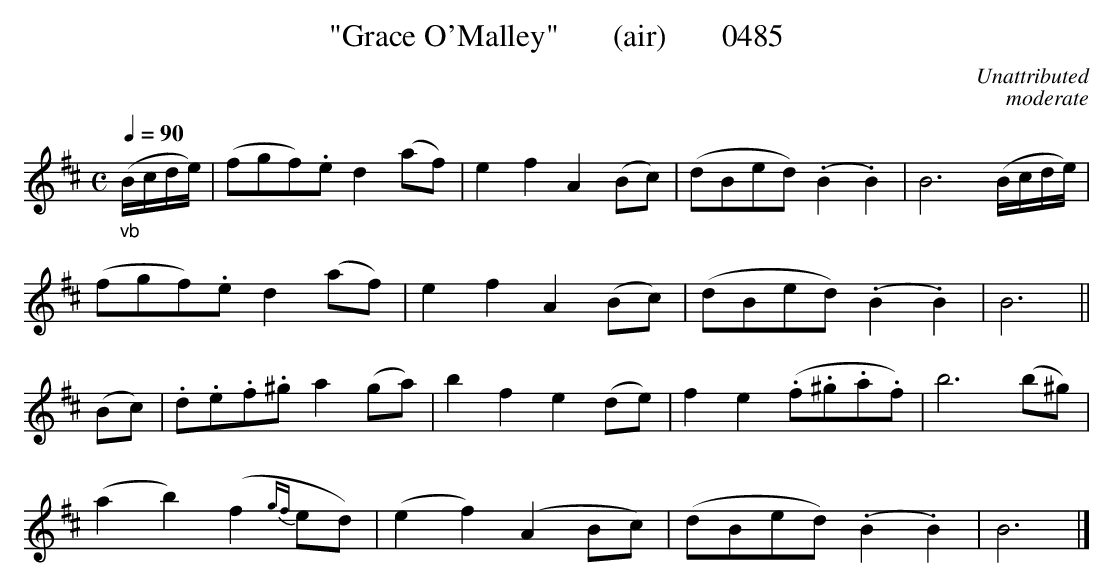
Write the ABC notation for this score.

X:1
T:"Grace O'Malley"       (air)       0485
C:Unattributed
C:moderate
Q:1/4=90
M:C
L:1/8
K:D
"_vb"(B/2c/2d/2e/2)|(fgf).e d2(af)|e2f2A2(Bc)|(dBed) (.B2.B2)|B6(B/2c/2d/2e/2)|
(fgf).e d2(af)|e2f2A2(Bc)|(dBed) (.B2.B2)|B6||
(Bc)|.d.e.f.^g a2(ga)|b2f2e2(de)|f2e2(.f.^g.a.f)|b6(b^g)|
(a2b2)(f2{gf}ed)|(e2f2)(A2Bc)|(dBed) (.B2.B2)|B6|]
